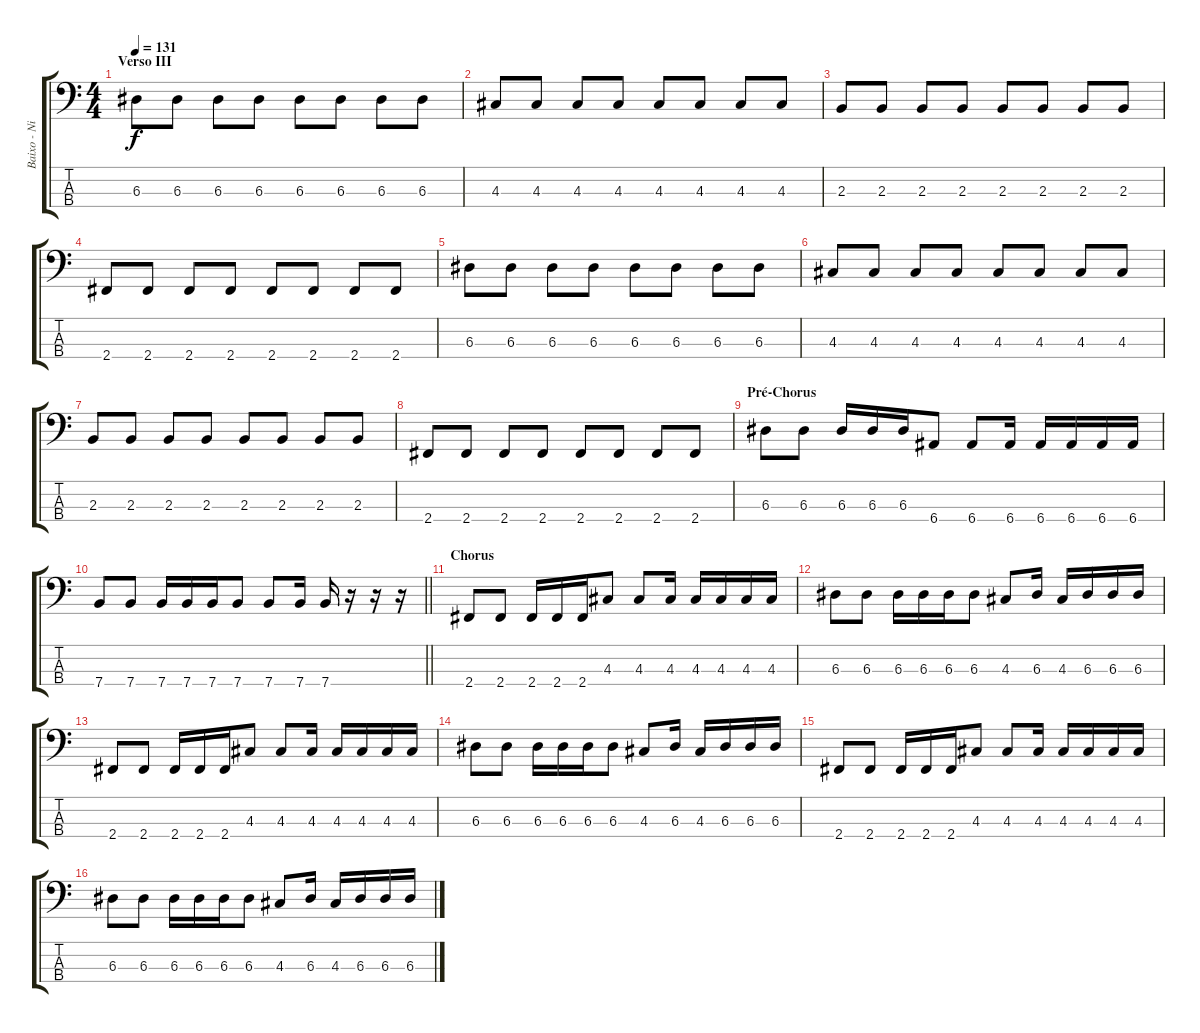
\track ("Baixo - Nikola" "Baixo - Ni") {instrument electricbasspick}
\staff {score tabs}
\tuning (G2 D2 A1 E1) {hide}
\ts (4 4)
\section ("" "Verso III")
\tempo 131
\clef f4
\ks c
6.3.8{dy f} 6.3.8 6.3.8 6.3.8 6.3.8 6.3.8 6.3.8 6.3.8 |
4.3.8 4.3.8 4.3.8 4.3.8 4.3.8 4.3.8 4.3.8 4.3.8 |
2.3.8 2.3.8 2.3.8 2.3.8 2.3.8 2.3.8 2.3.8 2.3.8 |
2.4.8 2.4.8 2.4.8 2.4.8 2.4.8 2.4.8 2.4.8 2.4.8 |
6.3.8 6.3.8 6.3.8 6.3.8 6.3.8 6.3.8 6.3.8 6.3.8 |
4.3.8 4.3.8 4.3.8 4.3.8 4.3.8 4.3.8 4.3.8 4.3.8 |
2.3.8 2.3.8 2.3.8 2.3.8 2.3.8 2.3.8 2.3.8 2.3.8 |
2.4.8 2.4.8 2.4.8 2.4.8 2.4.8 2.4.8 2.4.8 2.4.8 |
\section ("" "Pré-Chorus")
6.3.8 6.3.8 6.3.16 6.3.16 6.3.16 6.4.8 6.4.8 6.4.16 6.4.16 6.4.16 6.4.16 6.4.16 |
\barLineRight lightlight
7.4.8 7.4.8 7.4.16 7.4.16 7.4.16 7.4.8 7.4.8 7.4.16 7.4.16 r.16 r.16 r.16 |
\section ("" "Chorus")
2.4.8 2.4.8 2.4.16 2.4.16 2.4.16 4.3.8 4.3.8 4.3.16 4.3.16 4.3.16 4.3.16 4.3.16 |
6.3.8 6.3.8 6.3.16 6.3.16 6.3.16 6.3.8 4.3.8 6.3.16 4.3.16 6.3.16 6.3.16 6.3.16 |
2.4.8 2.4.8 2.4.16 2.4.16 2.4.16 4.3.8 4.3.8 4.3.16 4.3.16 4.3.16 4.3.16 4.3.16 |
6.3.8 6.3.8 6.3.16 6.3.16 6.3.16 6.3.8 4.3.8 6.3.16 4.3.16 6.3.16 6.3.16 6.3.16 |
2.4.8 2.4.8 2.4.16 2.4.16 2.4.16 4.3.8 4.3.8 4.3.16 4.3.16 4.3.16 4.3.16 4.3.16 |
6.3.8 6.3.8 6.3.16 6.3.16 6.3.16 6.3.8 4.3.8 6.3.16 4.3.16 6.3.16 6.3.16 6.3.16
